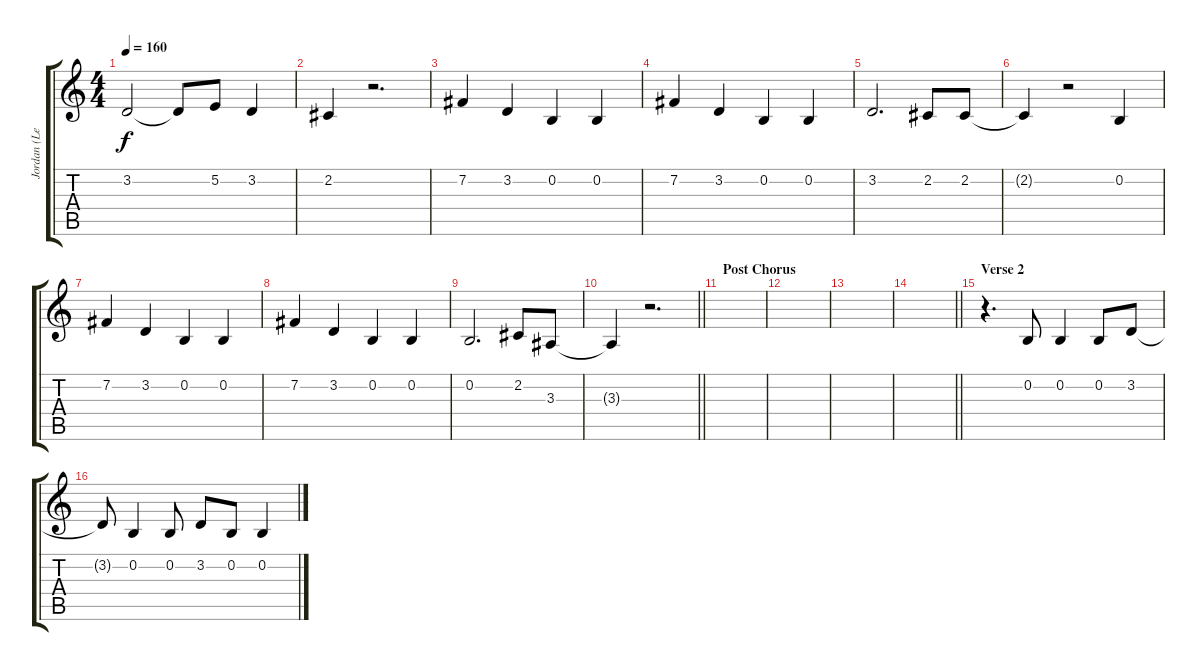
\track ("Jordan (Lead Vocals)" "Jordan (Le") {instrument altosax}
\staff {score tabs}
\tuning (E4 B3 G3 D3 A2 E2) {hide}
\ts (4 4)
\tempo 160
\clef g2
\ks c
3.2.2{dy f} 3.2{t}.8 5.2.8 3.2.4 |
2.2.4 r.2{d} |
7.2.4 3.2.4 0.2.4 0.2.4 |
7.2.4 3.2.4 0.2.4 0.2.4 |
3.2.2{d} 2.2.8 2.2.8 |
2.2{t}.4 r.2 0.2.4 |
7.2.4 3.2.4 0.2.4 0.2.4 |
7.2.4 3.2.4 0.2.4 0.2.4 |
0.2.2{d} 2.2.8 3.3.8 |
\barLineRight lightlight
3.3{t}.4 r.2{d} |
\section ("" "Post Chorus")
|
|
|
\barLineRight lightlight
|
\section ("" "Verse 2")
r.4{d} 0.2.8 0.2.4 0.2.8 3.2.8 |
3.2{t}.8 0.2.4 0.2.8 3.2.8 0.2.8 0.2.4
